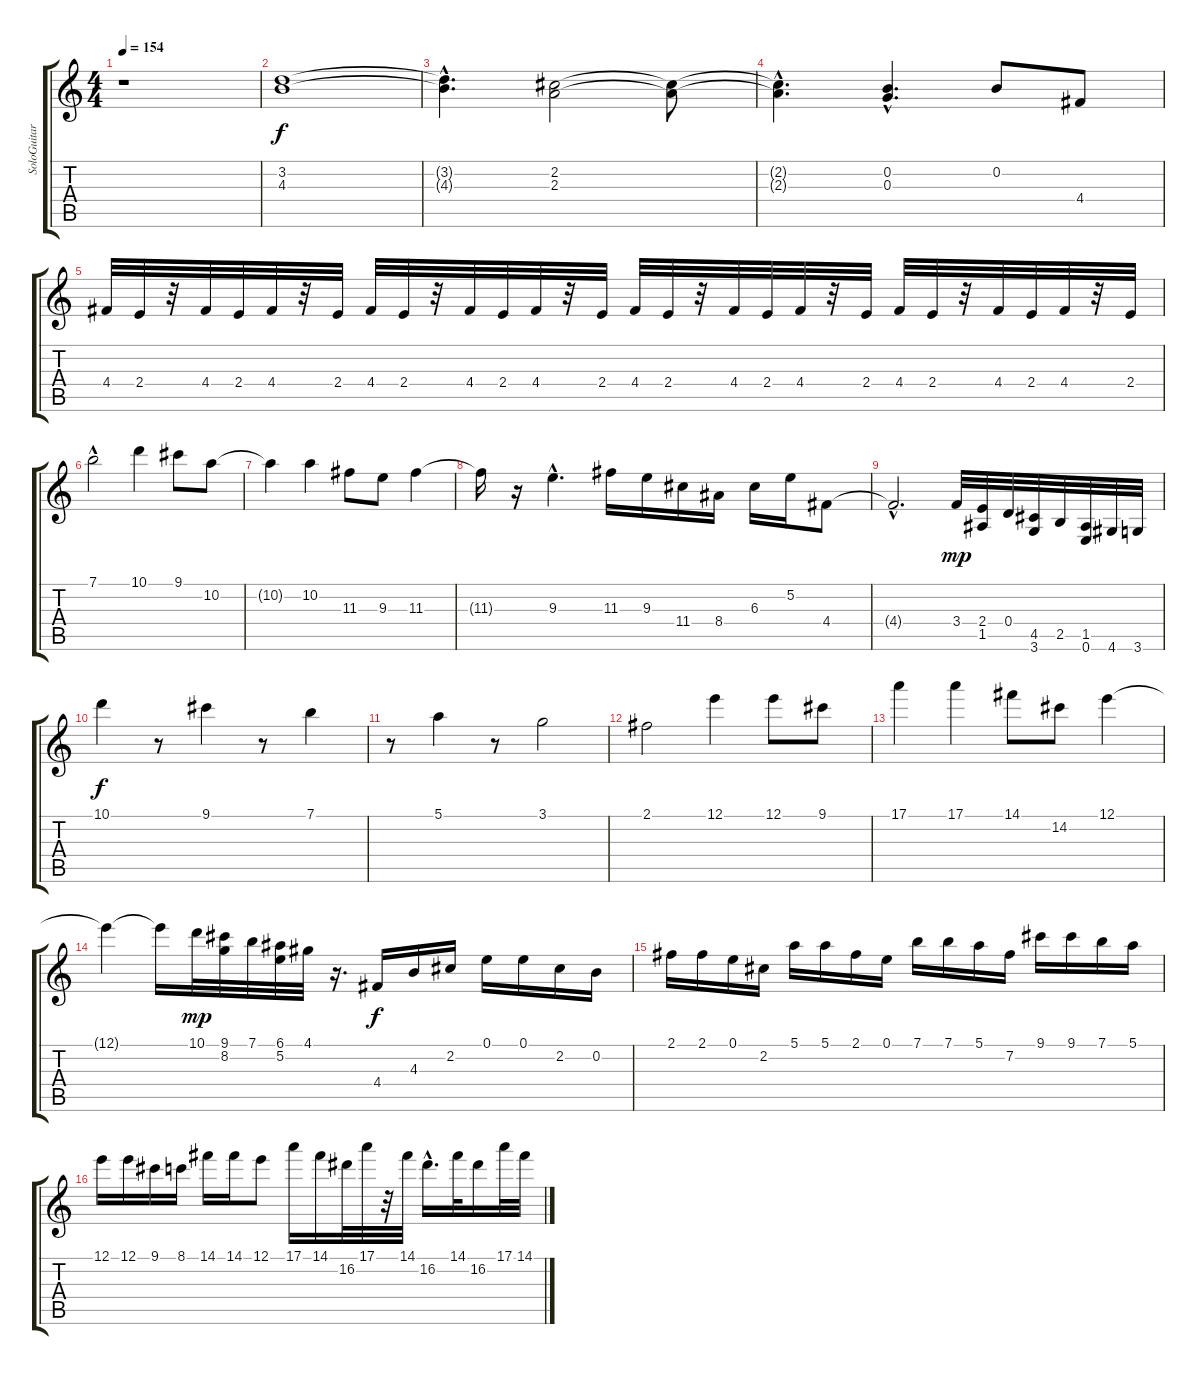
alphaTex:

\track ("SoloGuitar" "SoloGuitar") {instrument distortionguitar}
\staff {score tabs}
\tuning (E4 B3 G3 D3 A2 E2) {hide}
\ts (4 4)
\tempo 154
\clef g2
\ks c
r.1{dy f} |
(3.2 4.3).1 |
(3.2{hac t} 4.3{hac t}).4{d} (2.2 2.3).2 (2.2{t} 2.3{t}).8 |
(2.2{hac t} 2.3{hac t}).4{d} (0.2{hac} 0.3{hac}).4{d} 0.2.8 4.4.8 |
4.4.32 2.4.32 r.32 4.4.32 2.4.32 4.4.32 r.32 2.4.32 4.4.32 2.4.32 r.32 4.4.32 2.4.32 4.4.32 r.32 2.4.32 4.4.32 2.4.32 r.32 4.4.32 2.4.32 4.4.32 r.32 2.4.32 4.4.32 2.4.32 r.32 4.4.32 2.4.32 4.4.32 r.32 2.4.32 |
7.1{hac}.2 10.1.4 9.1.8 10.2.8 |
10.2{t}.4 10.2.4 11.3.8 9.3.8 11.3.4 |
11.3{t}.16 r.16 9.3{hac}.4{d} 11.3.16 9.3.16 11.4.16 8.4.16 6.3.16 5.2.16 4.4.8 |
4.4{hac t}.2{d} 3.4.32{dy mp} (2.4 1.5).32 0.4.32 (4.5 3.6).32 2.5.32 (1.5 0.6).32 4.6.32 3.6.32 |
10.1.4{dy f} r.8 9.1.4 r.8 7.1.4 |
r.8 5.1.4 r.8 3.1.2 |
2.1.2 12.1.4 12.1.8 9.1.8 |
17.1.4 17.1.4 14.1.8 14.2.8 12.1.4 |
12.1{t}.4 12.1{t}.16 10.1.32{dy mp} (9.1 8.2).32 7.1.32 (6.1 5.2).32 4.1.32 r.16{d} 4.4.16{dy f} 4.3.16 2.2.16 0.1.16 0.1.16 2.2.16 0.2.16 |
2.1.16 2.1.16 0.1.16 2.2.16 5.1.16 5.1.16 2.1.16 0.1.16 7.1.16 7.1.16 5.1.16 7.2.16 9.1.16 9.1.16 7.1.16 5.1.16 |
12.1.16 12.1.16 9.1.16 8.1.16 14.1.16 14.1.16 12.1.8 17.1.16 14.1.16 16.2.32 17.1.32 r.32 14.1.32 16.2{hac}.16{d} 14.1.32 16.2.16 17.1.32 14.1.32
